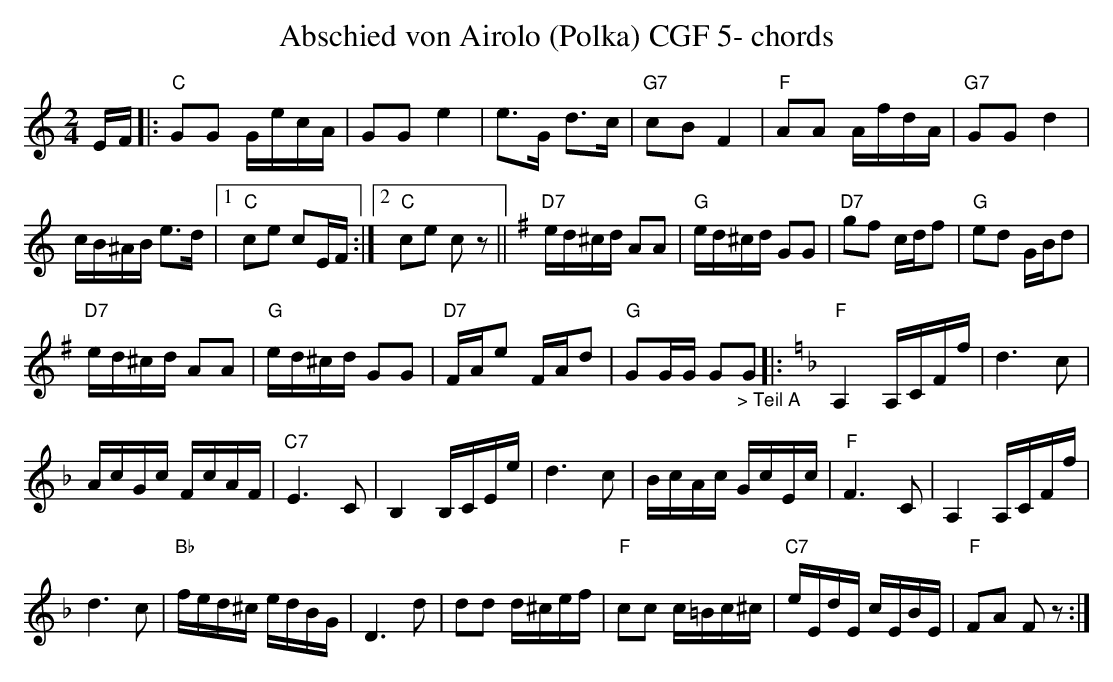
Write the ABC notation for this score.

X:1
T:Abschied von Airolo (Polka) CGF 5- chords
M:2/4
L:1/16
K:Cmaj%%MIDI gchordon
EF |: "C"G2G2 GecA | G2G2e4 | e3G d3c | "G7"c2B2F4 | "F"A2A2 AfdA | "G7"G2G2d4 |
cB^AB e3d |1 "C"c2e2 c2EF :|2 "C"c2e2 c2 z2 || [K:Gmaj] "D7"ed^cd A2A2 | "G"ed^cd G2G2 | "D7"g2f2 cdf2 | "G"e2d2 GBd2 |
"D7"ed^cd A2A2 | "G"ed^cd G2G2 | "D7"FAe2 FAd2 | "G"G2GG G2"_> Teil A"G2 [K:Fmaj] |: "F"A,4 A,CFf | d6c2 |
AcGc FcAF | "C7"E6C2 | B,4 B,CEe | d6c2 | BcAc GcEc | "F"F6C2 | A,4 A,CFf |
d6c2 | "Bb"fed^c edBG | D6d2 | d2d2 d^cef | "F"c2c2 c=Bc^c | "C7"eEdE cEBE | "F"F2A2 F2z2 :|
